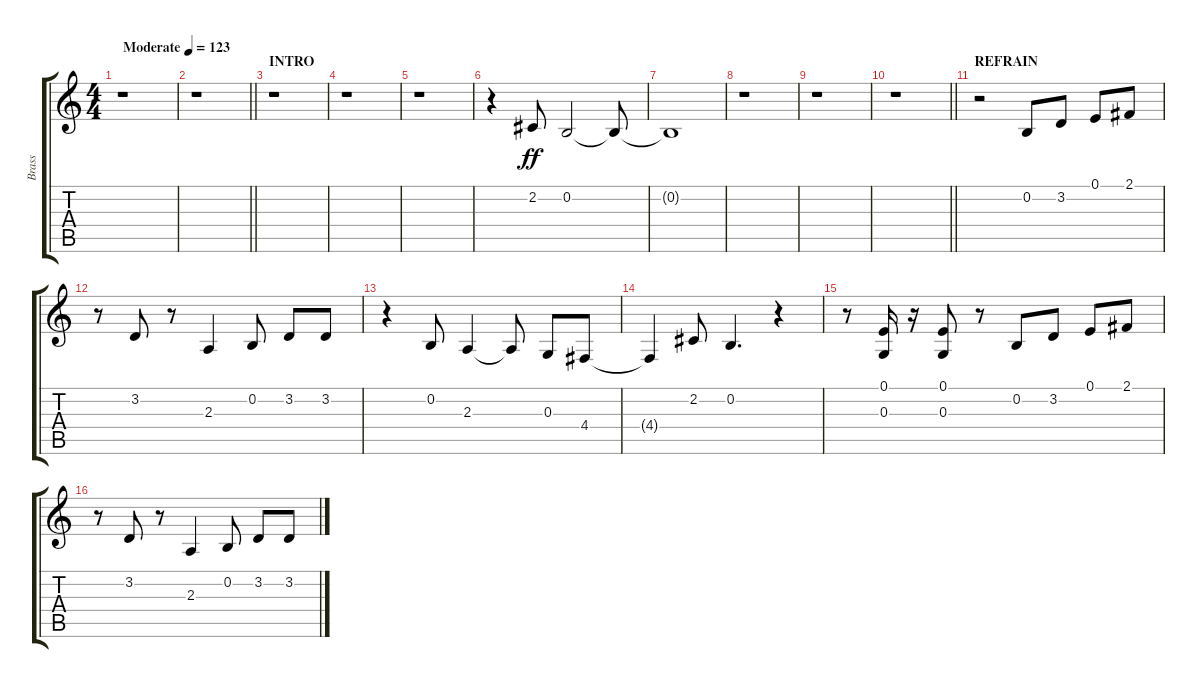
\track ("Brass" "Brass") {instrument trombone}
\staff {score tabs}
\tuning (E4 B3 G3 D3 A2 E2) {hide}
\ts (4 4)
\tempo (123 "Moderate")
\clef g2
\ks c
r.1{dy ff instrument trombone} |
\barLineRight lightlight
r.1 |
\section ("" "INTRO")
r.1 |
r.1 |
r.1 |
r.4 2.2.8 0.2.2 0.2{t}.8 |
0.2{t}.1 |
r.1 |
r.1 |
\barLineRight lightlight
r.1 |
\section ("" "REFRAIN")
r.2 0.2.8 3.2.8 0.1.8 2.1.8 |
r.8 3.2.8 r.8 2.3.4 0.2.8 3.2.8 3.2.8 |
r.4 0.2.8 2.3.4 2.3{t}.8 0.3.8 4.4.8 |
4.4{t}.4 2.2.8 0.2.4{d} r.4 |
r.8 (0.1 0.3).16 r.16 (0.1 0.3).8 r.8 0.2.8 3.2.8 0.1.8 2.1.8 |
r.8 3.2.8 r.8 2.3.4 0.2.8 3.2.8 3.2.8
